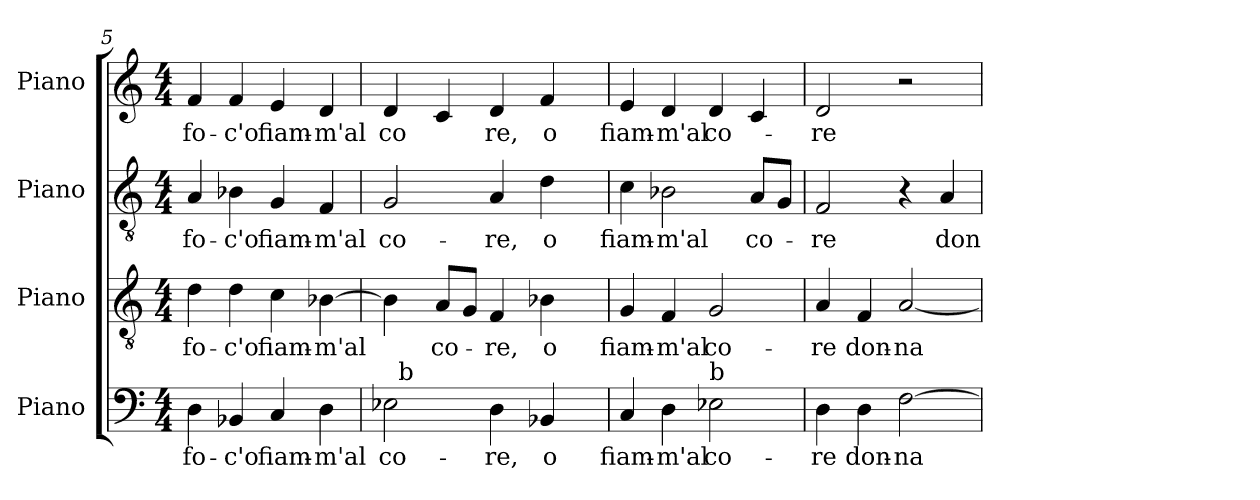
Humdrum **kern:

**kern	**text	**kern	**text	**kern	**text	**kern	**text
*part4	*part4	*part3	*part3	*part2	*part2	*part1	*part1
*staff4	*staff4	*staff3	*staff3	*staff2	*staff2	*staff1	*staff1
*I"Piano	*	*I"Piano	*	*I"Piano	*	*I"Piano	*
*I'Pno.	*	*I'Pno.	*	*I'Pno.	*	*I'Pno.	*
*clefF4	*	*clefGv2	*	*clefGv2	*	*clefG2	*
*	*	*ITrd7c12	*	*ITrd7c12	*	*	*
*k[]	*	*k[]	*	*k[]	*	*k[]	*
*C:	*	*C:	*	*C:	*	*C:	*
*M4/4	*	*M4/4	*	*M4/4	*	*M4/4	*
=5	=5	=5	=5	=5	=5	=5	=5
!	!LO:LY:b:color=#000000	!	!	!	!	!	!
!	!	!	!LO:LY:b:color=#000000	!	!	!	!
!	!	!	!	!	!LO:LY:b:color=#000000	!	!
!	!	!	!	!	!	!	!LO:LY:b:color=#000000
4Di\	fo-	4Di\	fo-	4AAi/	fo-	4fi/	fo-
!	!LO:LY:b:color=#000000	!	!	!	!	!	!
!	!	!	!LO:LY:b:color=#000000	!	!	!	!
!	!	!	!	!	!LO:LY:b:color=#000000	!	!
!	!	!	!	!	!	!	!LO:LY:b:color=#000000
4BB-i/	-c'o	4Di\	-c'o	4BB-i\	-c'o	4fi/	-c'o
!	!LO:LY:b:color=#000000	!	!	!	!	!	!
!	!	!	!LO:LY:b:color=#000000	!	!	!	!
!	!	!	!	!	!LO:LY:b:color=#000000	!	!
!	!	!	!	!	!	!	!LO:LY:b:color=#000000
4Ci/	fiam-	4Ci\	fiam-	4GGi/	fiam-	4ei/	fiam-
!	!LO:LY:b:color=#000000	!	!	!	!	!	!
!	!	!	!LO:LY:b:color=#000000	!	!	!	!
!	!	!	!	!	!LO:LY:b:color=#000000	!	!
!	!	!	!	!	!	!	!LO:LY:b:color=#000000
4Di\	-m'al	[4BB-i\	-m'al	4FFi/	-m'al	4di/	-m'al
=6	=6	=6	=6	=6	=6	=6	=6
!	!LO:LY:b:color=#000000	!	!	!	!	!	!
!	!	!	!	!	!LO:LY:b:color=#000000	!	!
!	!	!	!	!	!	!	!LO:LY:b:color=#000000
*^	*	*	*	*	*	*	*
2E-i\	32ryy	co-	4BB-i\]	.	2GGi/	co-	4di/	co
.	256ryy	.	.	.	.	.	.	.
!	!LO:TX:a:t=b	!	!	!	!	!	!	!
.	2ryy	.	.	.	.	.	.	.
!	!	!	!	!LO:LY:b:color=#000000	!	!	!	!
.	.	.	8AAi/L	co-	.	.	4ci/	.
.	.	.	8GGi/J	.	.	.	.	.
!	!	!LO:LY:b:color=#000000	!	!	!	!	!	!
!	!	!	!	!LO:LY:b:color=#000000	!	!	!	!
!	!	!	!	!	!	!LO:LY:b:color=#000000	!	!
!	!	!	!	!	!	!	!	!LO:LY:b:color=#000000
4Di\	.	-re,	4FFi/	-re,	4AAi/	-re,	4di/	re,
.	4ryy	.	.	.	.	.	.	.
!	!	!LO:LY:b:color=#000000	!	!	!	!	!	!
!	!	!	!	!LO:LY:b:color=#000000	!	!	!	!
!	!	!	!	!	!	!LO:LY:b:color=#000000	!	!
!	!	!	!	!	!	!	!	!LO:LY:b:color=#000000
4BB-i/	.	o	4BB-i\	o	4Di\	o	4fi/	o
.	8ryy	.	.	.	.	.	.	.
.	16ryy	.	.	.	.	.	.	.
.	64..ryy	.	.	.	.	.	.	.
*v	*v	*	*	*	*	*	*	*
!!LO:LB:g=z
=7	=7	=7	=7	=7	=7	=7	=7
*^	*	*	*	*	*	*	*
!	!	!LO:LY:b:color=#000000	!	!	!	!	!	!
*v	*v	*	*	*	*	*	*	*
*^	*	*	*	*	*	*	*
!	!	!	!	!LO:LY:b:color=#000000	!	!	!	!
*v	*v	*	*	*	*	*	*	*
*^	*	*	*	*	*	*	*
!	!	!	!	!	!	!LO:LY:b:color=#000000	!	!
*v	*v	*	*	*	*	*	*	*
*^	*	*	*	*	*	*	*
!	!	!	!	!	!	!	!	!LO:LY:b:color=#000000
*v	*v	*	*	*	*	*	*	*
4Ci/	fiam-	4GGi/	fiam-	4Ci\	fiam-	4ei/	fiam-
!	!LO:LY:b:color=#000000	!	!	!	!	!	!
!	!	!	!LO:LY:b:color=#000000	!	!	!	!
!	!	!	!	!	!LO:LY:b:color=#000000	!	!
!	!	!	!	!	!	!	!LO:LY:b:color=#000000
4Di\	-m'al	4FFi/	-m'al	2BB-i\	-m'al	4di/	-m'al
!	!LO:LY:b:color=#000000	!	!	!	!	!	!
!	!	!	!LO:LY:b:color=#000000	!	!	!	!
!LO:TX:a:t=b	!	!	!	!	!	!	!
!	!	!	!	!	!	!	!LO:LY:b:color=#000000
2E-i\	co-	2GGi/	co-	.	.	4di/	co-
!	!	!	!	!	!LO:LY:b:color=#000000	!	!
.	.	.	.	8AAi/L	co-	4ci/	.
.	.	.	.	8GGi/J	.	.	.
=8	=8	=8	=8	=8	=8	=8	=8
!	!LO:LY:b:color=#000000	!	!	!	!	!	!
!	!	!	!LO:LY:b:color=#000000	!	!	!	!
!	!	!	!	!	!LO:LY:b:color=#000000	!	!
!	!	!	!	!	!	!	!LO:LY:b:color=#000000
4Di\	-re	4AAi/	-re	2FFi/	-re	2di/	-re
!	!LO:LY:b:color=#000000	!	!	!	!	!	!
!	!	!	!LO:LY:b:color=#000000	!	!	!	!
4Di\	don-	4FFi/	don-	.	.	.	.
!	!LO:LY:b:color=#000000	!	!	!	!	!	!
!	!	!	!LO:LY:b:color=#000000	!	!	!	!
[2Fi\	-na	[2AAi/	-na	4r	.	2r	.
!	!	!	!	!	!LO:LY:b:color=#000000	!	!
.	.	.	.	4AAi/	don-	.	.
=	=	=	=	=	=	=	=
*-	*-	*-	*-	*-	*-	*-	*-
